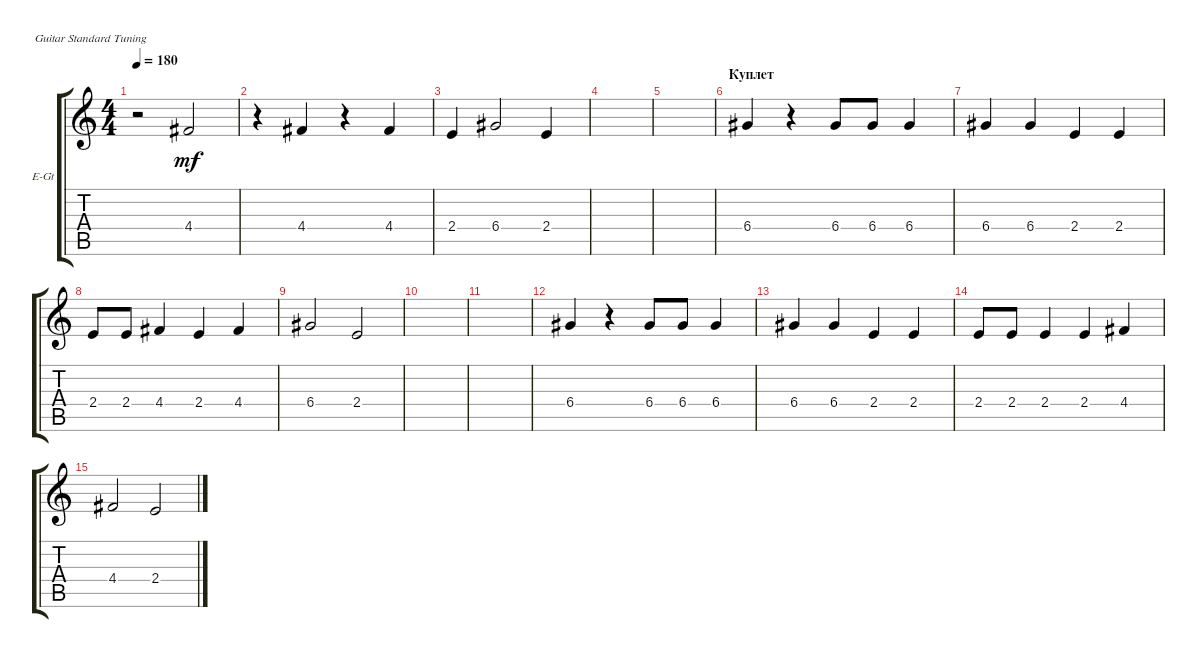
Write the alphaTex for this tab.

\defaultSystemsLayout 4
\bracketExtendMode groupsimilarinstruments
\firstSystemTrackNameOrientation horizontal
\otherSystemsTrackNameOrientation horizontal
\track ("Виктор Цой (Вокал)" "E-Gt") {instrument electricguitarclean}
\staff {score tabs}
\tuning (E4 B3 G3 D3 A2 E2)
\ts (4 4)
\tempo 180
\clef g2
\ks c
r.2{dy mf} 4.4.2 |
r.4 4.4.4 r.4 4.4.4 |
2.4.4 6.4.2 2.4.4 |
|
|
\section ("" "Куплет")
6.4.4 r.4 6.4.8 6.4.8 6.4.4 |
6.4.4 6.4.4 2.4.4 2.4.4 |
2.4.8 2.4.8 4.4.4 2.4.4 4.4.4 |
6.4.2 2.4.2 |
|
|
6.4.4 r.4 6.4.8 6.4.8 6.4.4 |
6.4.4 6.4.4 2.4.4 2.4.4 |
2.4.8 2.4.8 2.4.4 2.4.4 4.4.4 |
4.4.2 2.4.2
